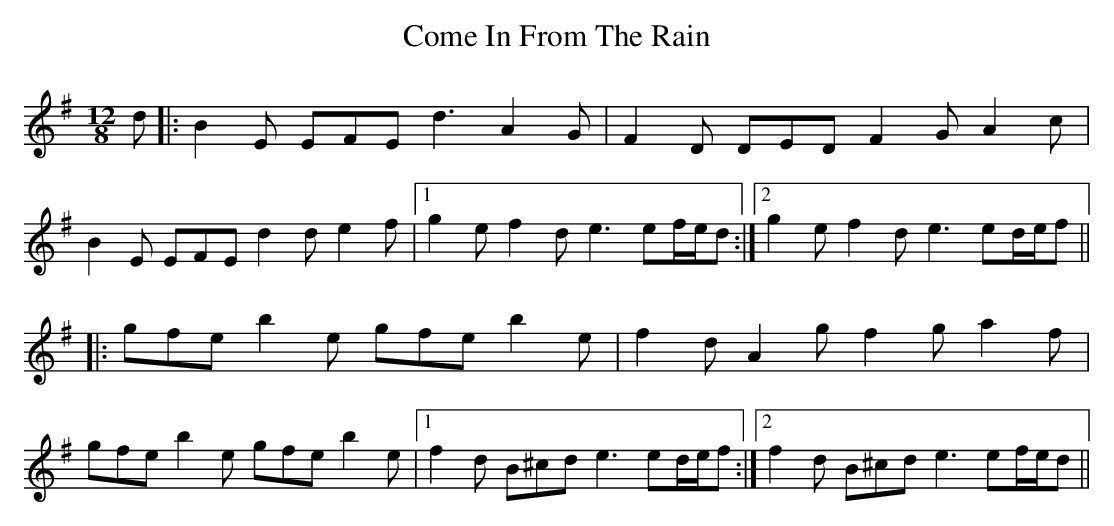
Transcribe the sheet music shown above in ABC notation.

X:1
T: Come In From The Rain
M: 12/8
L: 1/8
K: Emin
d|:B2E EFE d3 A2G|F2D DEDF2G A2c|
B2E EFE d2d e2f|1 g2e f2 de3 ef/e/d:|2 g2e f2d e3 ed/e/f||
|:gfe b2e gfe b2e|f2d A2g f2g a2f|
gfe b2e gfe b2e|1 f2d B^cd e3 ed/e/f :|2 f2d B^cd e3 ef/e/d||
